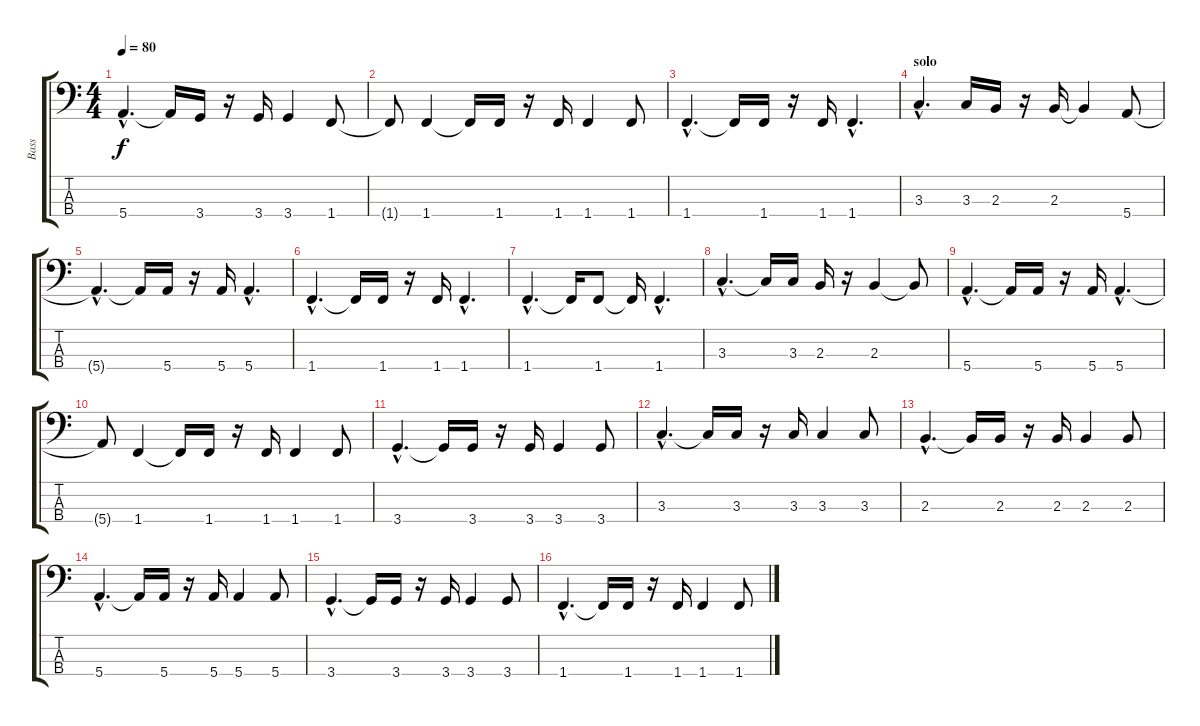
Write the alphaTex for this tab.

\track ("Bass" "Bass") {instrument acousticguitarnylon}
\staff {score tabs}
\tuning (G2 D2 A1 E1) {hide}
\ts (4 4)
\tempo 80
\clef f4
\ks c
5.4{hac}.4{d dy f} 5.4{t}.16 3.4.16 r.16 3.4.16 3.4.4 1.4.8 |
1.4{t}.8 1.4.4 1.4{t}.16 1.4.16 r.16 1.4.16 1.4.4 1.4.8 |
1.4{hac}.4{d} 1.4{t}.16 1.4.16 r.16 1.4.16 1.4{hac}.4{d} |
\section ("" "solo")
3.3{hac}.4{d} 3.3.16 2.3.16 r.16 2.3.16 2.3{t}.4 5.4.8 |
5.4{hac t}.4{d} 5.4{t}.16 5.4.16 r.16 5.4.16 5.4{hac}.4{d} |
1.4{hac}.4{d} 1.4{t}.16 1.4.16 r.16 1.4.16 1.4{hac}.4{d} |
1.4{hac}.4{d} 1.4{t}.16 1.4.8 1.4{t}.16 1.4{hac}.4{d} |
3.3{hac}.4{d} 3.3{t}.16 3.3.16 2.3.16 r.16 2.3.4 2.3{t}.8 |
5.4{hac}.4{d} 5.4{t}.16 5.4.16 r.16 5.4.16 5.4{hac}.4{d} |
5.4{t}.8 1.4.4 1.4{t}.16 1.4.16 r.16 1.4.16 1.4.4 1.4.8 |
3.4{hac}.4{d} 3.4{t}.16 3.4.16 r.16 3.4.16 3.4.4 3.4.8 |
3.3{hac}.4{d} 3.3{t}.16 3.3.16 r.16 3.3.16 3.3.4 3.3.8 |
2.3{hac}.4{d} 2.3{t}.16 2.3.16 r.16 2.3.16 2.3.4 2.3.8 |
5.4{hac}.4{d} 5.4{t}.16 5.4.16 r.16 5.4.16 5.4.4 5.4.8 |
3.4{hac}.4{d} 3.4{t}.16 3.4.16 r.16 3.4.16 3.4.4 3.4.8 |
1.4{hac}.4{d} 1.4{t}.16 1.4.16 r.16 1.4.16 1.4.4 1.4.8
